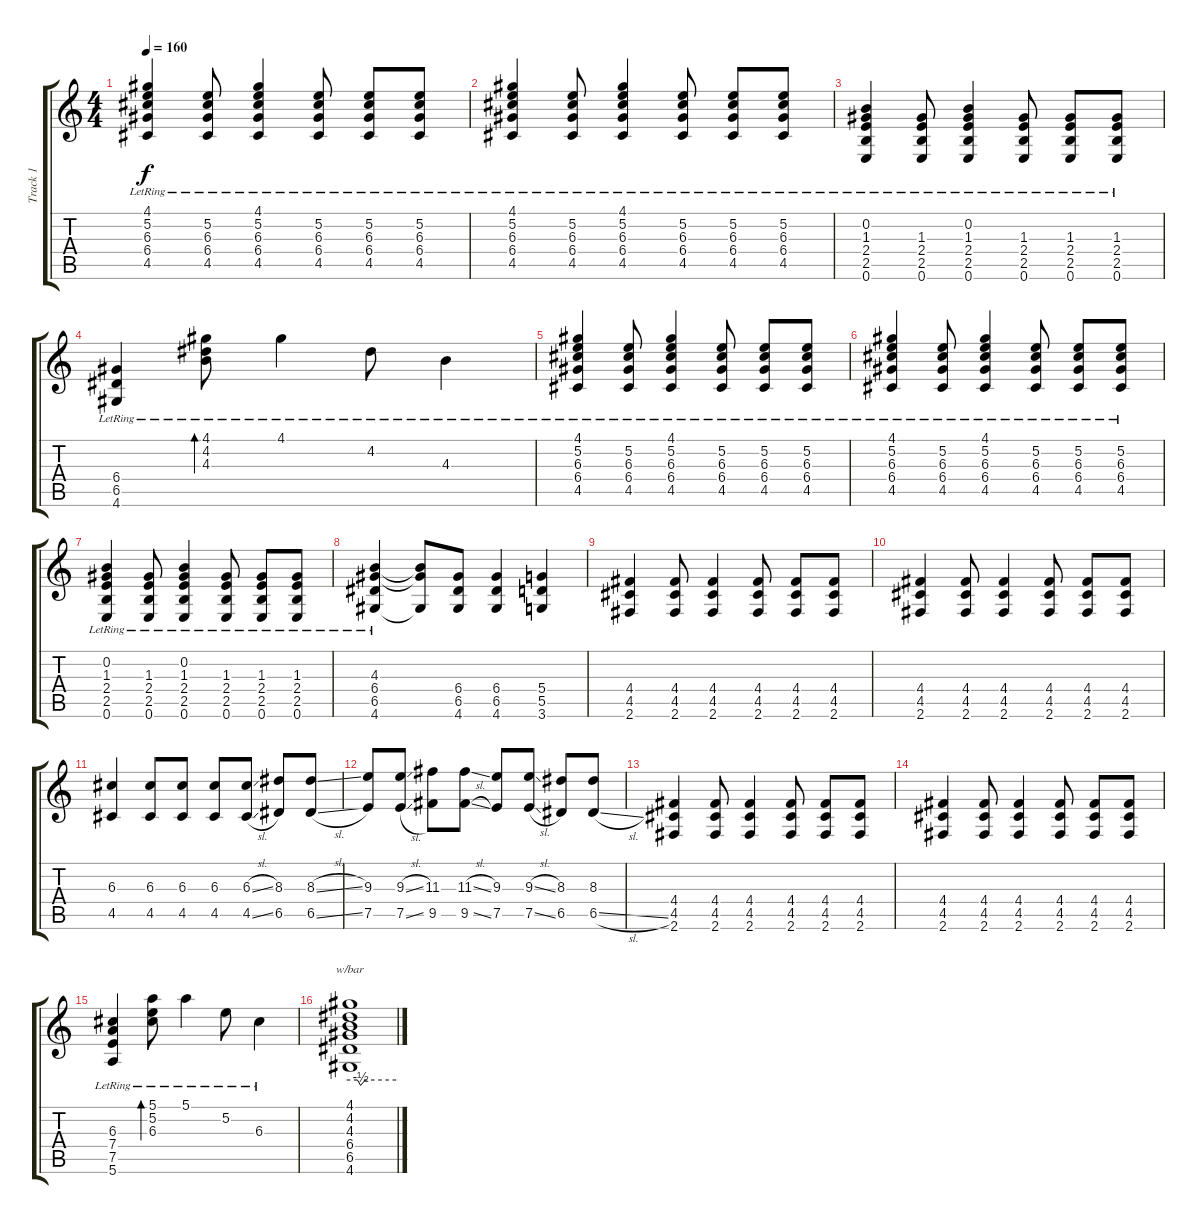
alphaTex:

\track ("Track 1" "Track 1") {instrument electricguitarjazz}
\staff {score tabs}
\tuning (E4 B3 G3 D3 A2 E2) {hide}
\ts (4 4)
\tempo 160
\clef g2
\ks c
(4.1{lr} 5.2{lr} 6.3{lr} 6.4{lr} 4.5{lr}).4{dy f} (5.2{lr} 6.3{lr} 6.4{lr} 4.5{lr}).8 (4.1{lr} 5.2{lr} 6.3{lr} 6.4{lr} 4.5{lr}).4 (5.2{lr} 6.3{lr} 6.4{lr} 4.5{lr}).8 (5.2{lr} 6.3{lr} 6.4{lr} 4.5{lr}).8 (5.2{lr} 6.3{lr} 6.4{lr} 4.5{lr}).8 |
(4.1{lr} 5.2{lr} 6.3{lr} 6.4{lr} 4.5{lr}).4 (5.2{lr} 6.3{lr} 6.4{lr} 4.5{lr}).8 (4.1{lr} 5.2{lr} 6.3{lr} 6.4{lr} 4.5{lr}).4 (5.2{lr} 6.3{lr} 6.4{lr} 4.5{lr}).8 (5.2{lr} 6.3{lr} 6.4{lr} 4.5{lr}).8 (5.2{lr} 6.3{lr} 6.4{lr} 4.5{lr}).8 |
(0.2{lr} 1.3{lr} 2.4{lr} 2.5{lr} 0.6{lr}).4 (1.3{lr} 2.4{lr} 2.5{lr} 0.6{lr}).8 (0.2{lr} 1.3{lr} 2.4{lr} 2.5{lr} 0.6{lr}).4 (1.3{lr} 2.4{lr} 2.5{lr} 0.6{lr}).8 (1.3{lr} 2.4{lr} 2.5{lr} 0.6{lr}).8 (1.3{lr} 2.4{lr} 2.5{lr} 0.6{lr}).8 |
(6.4{lr} 6.5 4.6).4 (4.1{lr} 4.2{lr} 4.3{lr}).8{bd 240} 4.1{lr}.4 4.2{lr}.8 4.3{lr}.4 |
(4.1{lr} 5.2{lr} 6.3{lr} 6.4{lr} 4.5{lr}).4 (5.2{lr} 6.3{lr} 6.4{lr} 4.5{lr}).8 (4.1{lr} 5.2{lr} 6.3{lr} 6.4{lr} 4.5{lr}).4 (5.2{lr} 6.3{lr} 6.4{lr} 4.5{lr}).8 (5.2{lr} 6.3{lr} 6.4{lr} 4.5{lr}).8 (5.2{lr} 6.3{lr} 6.4{lr} 4.5{lr}).8 |
(4.1{lr} 5.2{lr} 6.3{lr} 6.4{lr} 4.5{lr}).4 (5.2{lr} 6.3{lr} 6.4{lr} 4.5{lr}).8 (4.1{lr} 5.2{lr} 6.3{lr} 6.4{lr} 4.5{lr}).4 (5.2{lr} 6.3{lr} 6.4{lr} 4.5{lr}).8 (5.2{lr} 6.3{lr} 6.4{lr} 4.5{lr}).8 (5.2{lr} 6.3{lr} 6.4{lr} 4.5{lr}).8 |
(0.2{lr} 1.3{lr} 2.4{lr} 2.5{lr} 0.6{lr}).4 (1.3{lr} 2.4{lr} 2.5{lr} 0.6{lr}).8 (0.2{lr} 1.3{lr} 2.4{lr} 2.5{lr} 0.6{lr}).4 (1.3{lr} 2.4{lr} 2.5{lr} 0.6{lr}).8 (1.3{lr} 2.4{lr} 2.5{lr} 0.6{lr}).8 (1.3{lr} 2.4{lr} 2.5{lr} 0.6{lr}).8 |
(4.3{lr} 6.4{lr} 6.5 4.6{lr}).4 (4.3{t} 6.4{t} 4.6{t}).8 (6.4 6.5 4.6).8 (6.4 6.5 4.6).4 (5.4 5.5 3.6).4 |
(4.4 4.5 2.6).4 (4.4 4.5 2.6).8 (4.4 4.5 2.6).4 (4.4 4.5 2.6).8 (4.4 4.5 2.6).8 (4.4 4.5 2.6).8 |
(4.4 4.5 2.6).4 (4.4 4.5 2.6).8 (4.4 4.5 2.6).4 (4.4 4.5 2.6).8 (4.4 4.5 2.6).8 (4.4 4.5 2.6).8 |
(6.3 4.5).4 (6.3 4.5).8 (6.3 4.5).8 (6.3 4.5).8 (6.3{sl} 4.5{sl}).8 (8.3 6.5).8 (8.3{sl} 6.5{sl}).8 |
(9.3 7.5).8 (9.3{sl} 7.5{sl}).8 (11.3 9.5).8 (11.3{sl} 9.5{sl}).8 (9.3 7.5).8 (9.3{sl} 7.5{sl}).8 (8.3 6.5).8 (8.3 6.5{sl}).8 |
(4.4 4.5 2.6).4 (4.4 4.5 2.6).8 (4.4 4.5 2.6).4 (4.4 4.5 2.6).8 (4.4 4.5 2.6).8 (4.4 4.5 2.6).8 |
(4.4 4.5 2.6).4 (4.4 4.5 2.6).8 (4.4 4.5 2.6).4 (4.4 4.5 2.6).8 (4.4 4.5 2.6).8 (4.4 4.5 2.6).8 |
(6.3{lr} 7.4{lr} 7.5 5.6).4 (5.1{lr} 5.2{lr} 6.3{lr}).8{bd 240} 5.1{lr}.4 5.2{lr}.8 6.3{lr}.4 |
(4.1 4.2 4.3 6.4 6.5 4.6).1{tbe (custom default 0 0 10 0 14 -2 20 0 60 0)}
